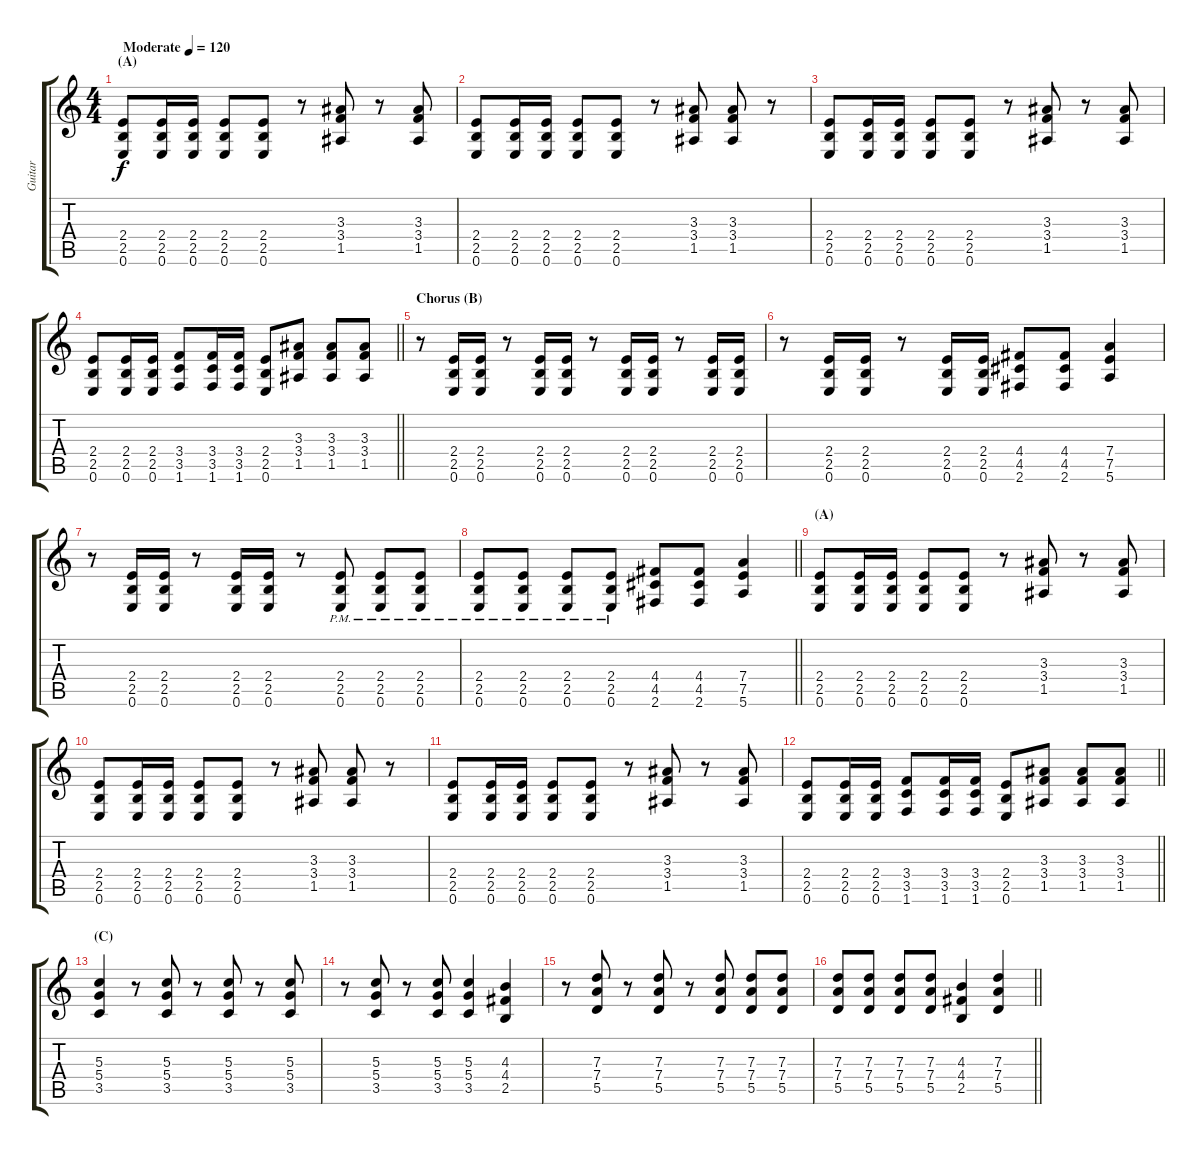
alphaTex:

\track ("Guitar" "Guitar") {instrument distortionguitar}
\staff {score tabs}
\tuning (E4 B3 G3 D3 A2 E2) {hide}
\ts (4 4)
\section ("" "(A)")
\tempo (120 "Moderate")
\clef g2
\ks c
(2.4 2.5 0.6).8{dy f instrument distortionguitar} (2.4 2.5 0.6).16 (2.4 2.5 0.6).16 (2.4 2.5 0.6).8 (2.4 2.5 0.6).8 r.8 (3.3 3.4 1.5).8 r.8 (3.3 3.4 1.5).8 |
(2.4 2.5 0.6).8 (2.4 2.5 0.6).16 (2.4 2.5 0.6).16 (2.4 2.5 0.6).8 (2.4 2.5 0.6).8 r.8 (3.3 3.4 1.5).8 (3.3 3.4 1.5).8 r.8 |
(2.4 2.5 0.6).8 (2.4 2.5 0.6).16 (2.4 2.5 0.6).16 (2.4 2.5 0.6).8 (2.4 2.5 0.6).8 r.8 (3.3 3.4 1.5).8 r.8 (3.3 3.4 1.5).8 |
\barLineRight lightlight
(2.4 2.5 0.6).8 (2.4 2.5 0.6).16 (2.4 2.5 0.6).16 (3.4 3.5 1.6).8 (3.4 3.5 1.6).16 (3.4 3.5 1.6).16 (2.4 2.5 0.6).8 (3.3 3.4 1.5).8 (3.3 3.4 1.5).8 (3.3 3.4 1.5).8 |
\section ("" "Chorus (B)")
r.8 (2.4 2.5 0.6).16 (2.4 2.5 0.6).16 r.8 (2.4 2.5 0.6).16 (2.4 2.5 0.6).16 r.8 (2.4 2.5 0.6).16 (2.4 2.5 0.6).16 r.8 (2.4 2.5 0.6).16 (2.4 2.5 0.6).16 |
r.8 (2.4 2.5 0.6).16 (2.4 2.5 0.6).16 r.8 (2.4 2.5 0.6).16 (2.4 2.5 0.6).16 (4.4 4.5 2.6).8 (4.4 4.5 2.6).8 (7.4 7.5 5.6).4 |
r.8 (2.4 2.5 0.6).16 (2.4 2.5 0.6).16 r.8 (2.4 2.5 0.6).16 (2.4 2.5 0.6).16 r.8 (2.4{pm} 2.5{pm} 0.6{pm}).8 (2.4{pm} 2.5{pm} 0.6{pm}).8 (2.4{pm} 2.5{pm} 0.6{pm}).8 |
\barLineRight lightlight
(2.4{pm} 2.5{pm} 0.6{pm}).8 (2.4{pm} 2.5{pm} 0.6{pm}).8 (2.4{pm} 2.5{pm} 0.6{pm}).8 (2.4{pm} 2.5{pm} 0.6{pm}).8 (4.4 4.5 2.6).8 (4.4 4.5 2.6).8 (7.4 7.5 5.6).4 |
\section ("" "(A)")
(2.4 2.5 0.6).8 (2.4 2.5 0.6).16 (2.4 2.5 0.6).16 (2.4 2.5 0.6).8 (2.4 2.5 0.6).8 r.8 (3.3 3.4 1.5).8 r.8 (3.3 3.4 1.5).8 |
(2.4 2.5 0.6).8 (2.4 2.5 0.6).16 (2.4 2.5 0.6).16 (2.4 2.5 0.6).8 (2.4 2.5 0.6).8 r.8 (3.3 3.4 1.5).8 (3.3 3.4 1.5).8 r.8 |
(2.4 2.5 0.6).8 (2.4 2.5 0.6).16 (2.4 2.5 0.6).16 (2.4 2.5 0.6).8 (2.4 2.5 0.6).8 r.8 (3.3 3.4 1.5).8 r.8 (3.3 3.4 1.5).8 |
\barLineRight lightlight
(2.4 2.5 0.6).8 (2.4 2.5 0.6).16 (2.4 2.5 0.6).16 (3.4 3.5 1.6).8 (3.4 3.5 1.6).16 (3.4 3.5 1.6).16 (2.4 2.5 0.6).8 (3.3 3.4 1.5).8 (3.3 3.4 1.5).8 (3.3 3.4 1.5).8 |
\section ("" "(C)")
(5.3 5.4 3.5).4 r.8 (5.3 5.4 3.5).8 r.8 (5.3 5.4 3.5).8 r.8 (5.3 5.4 3.5).8 |
r.8 (5.3 5.4 3.5).8 r.8 (5.3 5.4 3.5).8 (5.3 5.4 3.5).4 (4.3 4.4 2.5).4 |
r.8 (7.3 7.4 5.5).8 r.8 (7.3 7.4 5.5).8 r.8 (7.3 7.4 5.5).8 (7.3 7.4 5.5).8 (7.3 7.4 5.5).8 |
\barLineRight lightlight
(7.3 7.4 5.5).8 (7.3 7.4 5.5).8 (7.3 7.4 5.5).8 (7.3 7.4 5.5).8 (4.3 4.4 2.5).4 (7.3 7.4 5.5).4
